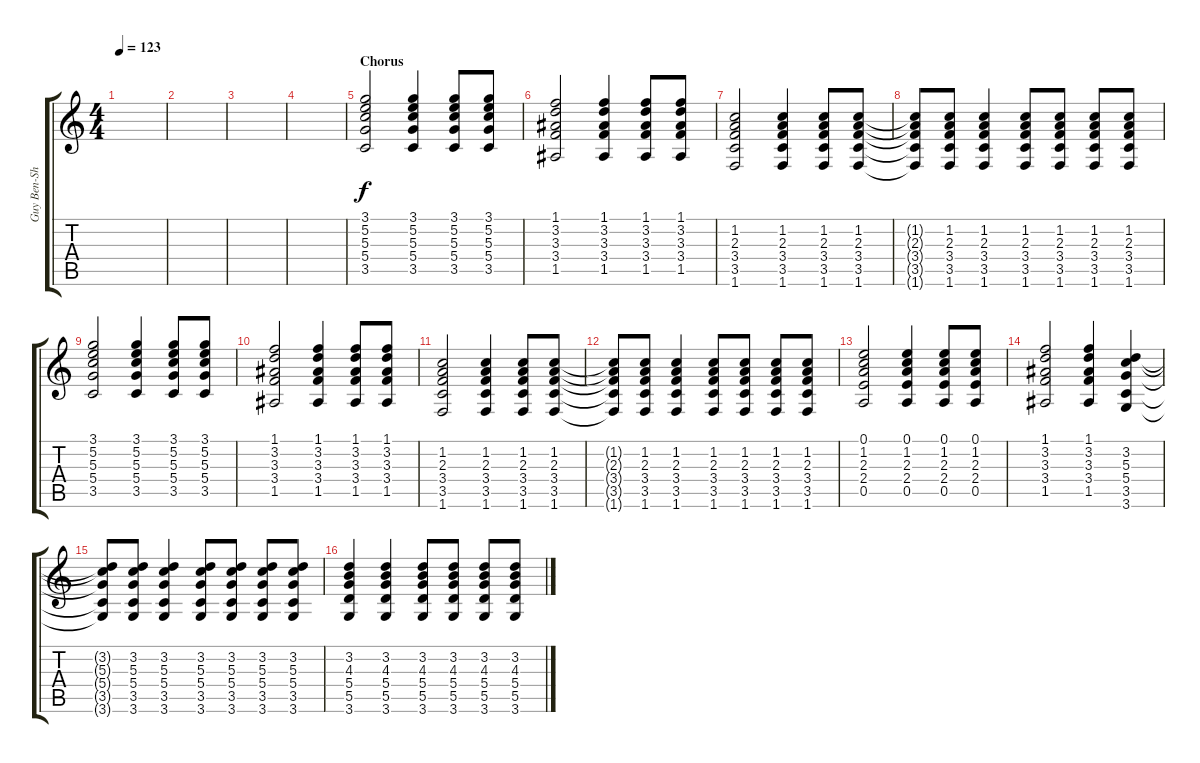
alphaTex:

\track ("Guy Ben-Shitrit" "Guy Ben-Sh") {instrument acousticguitarsteel}
\staff {score tabs}
\tuning (E4 B3 G3 D3 A2 E2) {hide}
\ts (4 4)
\tempo 123
\clef g2
\ks c
|
|
|
|
\section ("" "Chorus")
(3.1 5.2 5.3 5.4 3.5).2 (3.1 5.2 5.3 5.4 3.5).4 (3.1 5.2 5.3 5.4 3.5).8 (3.1 5.2 5.3 5.4 3.5).8 |
(1.1 3.2 3.3 3.4 1.5).2 (1.1 3.2 3.3 3.4 1.5).4 (1.1 3.2 3.3 3.4 1.5).8 (1.1 3.2 3.3 3.4 1.5).8 |
(1.2 2.3 3.4 3.5 1.6).2 (1.2 2.3 3.4 3.5 1.6).4 (1.2 2.3 3.4 3.5 1.6).8 (1.2 2.3 3.4 3.5 1.6).8 |
(1.2{t} 2.3{t} 3.4{t} 3.5{t} 1.6{t}).8 (1.2 2.3 3.4 3.5 1.6).8 (1.2 2.3 3.4 3.5 1.6).4 (1.2 2.3 3.4 3.5 1.6).8 (1.2 2.3 3.4 3.5 1.6).8 (1.2 2.3 3.4 3.5 1.6).8 (1.2 2.3 3.4 3.5 1.6).8 |
(3.1 5.2 5.3 5.4 3.5).2 (3.1 5.2 5.3 5.4 3.5).4 (3.1 5.2 5.3 5.4 3.5).8 (3.1 5.2 5.3 5.4 3.5).8 |
(1.1 3.2 3.3 3.4 1.5).2 (1.1 3.2 3.3 3.4 1.5).4 (1.1 3.2 3.3 3.4 1.5).8 (1.1 3.2 3.3 3.4 1.5).8 |
(1.2 2.3 3.4 3.5 1.6).2 (1.2 2.3 3.4 3.5 1.6).4 (1.2 2.3 3.4 3.5 1.6).8 (1.2 2.3 3.4 3.5 1.6).8 |
(1.2{t} 2.3{t} 3.4{t} 3.5{t} 1.6{t}).8 (1.2 2.3 3.4 3.5 1.6).8 (1.2 2.3 3.4 3.5 1.6).4 (1.2 2.3 3.4 3.5 1.6).8 (1.2 2.3 3.4 3.5 1.6).8 (1.2 2.3 3.4 3.5 1.6).8 (1.2 2.3 3.4 3.5 1.6).8 |
(0.1 1.2 2.3 2.4 0.5).2 (0.1 1.2 2.3 2.4 0.5).4 (0.1 1.2 2.3 2.4 0.5).8 (0.1 1.2 2.3 2.4 0.5).8 |
(1.1 3.2 3.3 3.4 1.5).2 (1.1 3.2 3.3 3.4 1.5).4 (3.2 5.3 5.4 3.5 3.6).4 |
(3.2{t} 5.3{t} 5.4{t} 3.5{t} 3.6{t}).8 (3.2 5.3 5.4 3.5 3.6).8 (3.2 5.3 5.4 3.5 3.6).4 (3.2 5.3 5.4 3.5 3.6).8 (3.2 5.3 5.4 3.5 3.6).8 (3.2 5.3 5.4 3.5 3.6).8 (3.2 5.3 5.4 3.5 3.6).8 |
(3.2 4.3 5.4 5.5 3.6).4 (3.2 4.3 5.4 5.5 3.6).4 (3.2 4.3 5.4 5.5 3.6).8 (3.2 4.3 5.4 5.5 3.6).8 (3.2 4.3 5.4 5.5 3.6).8 (3.2 4.3 5.4 5.5 3.6).8
